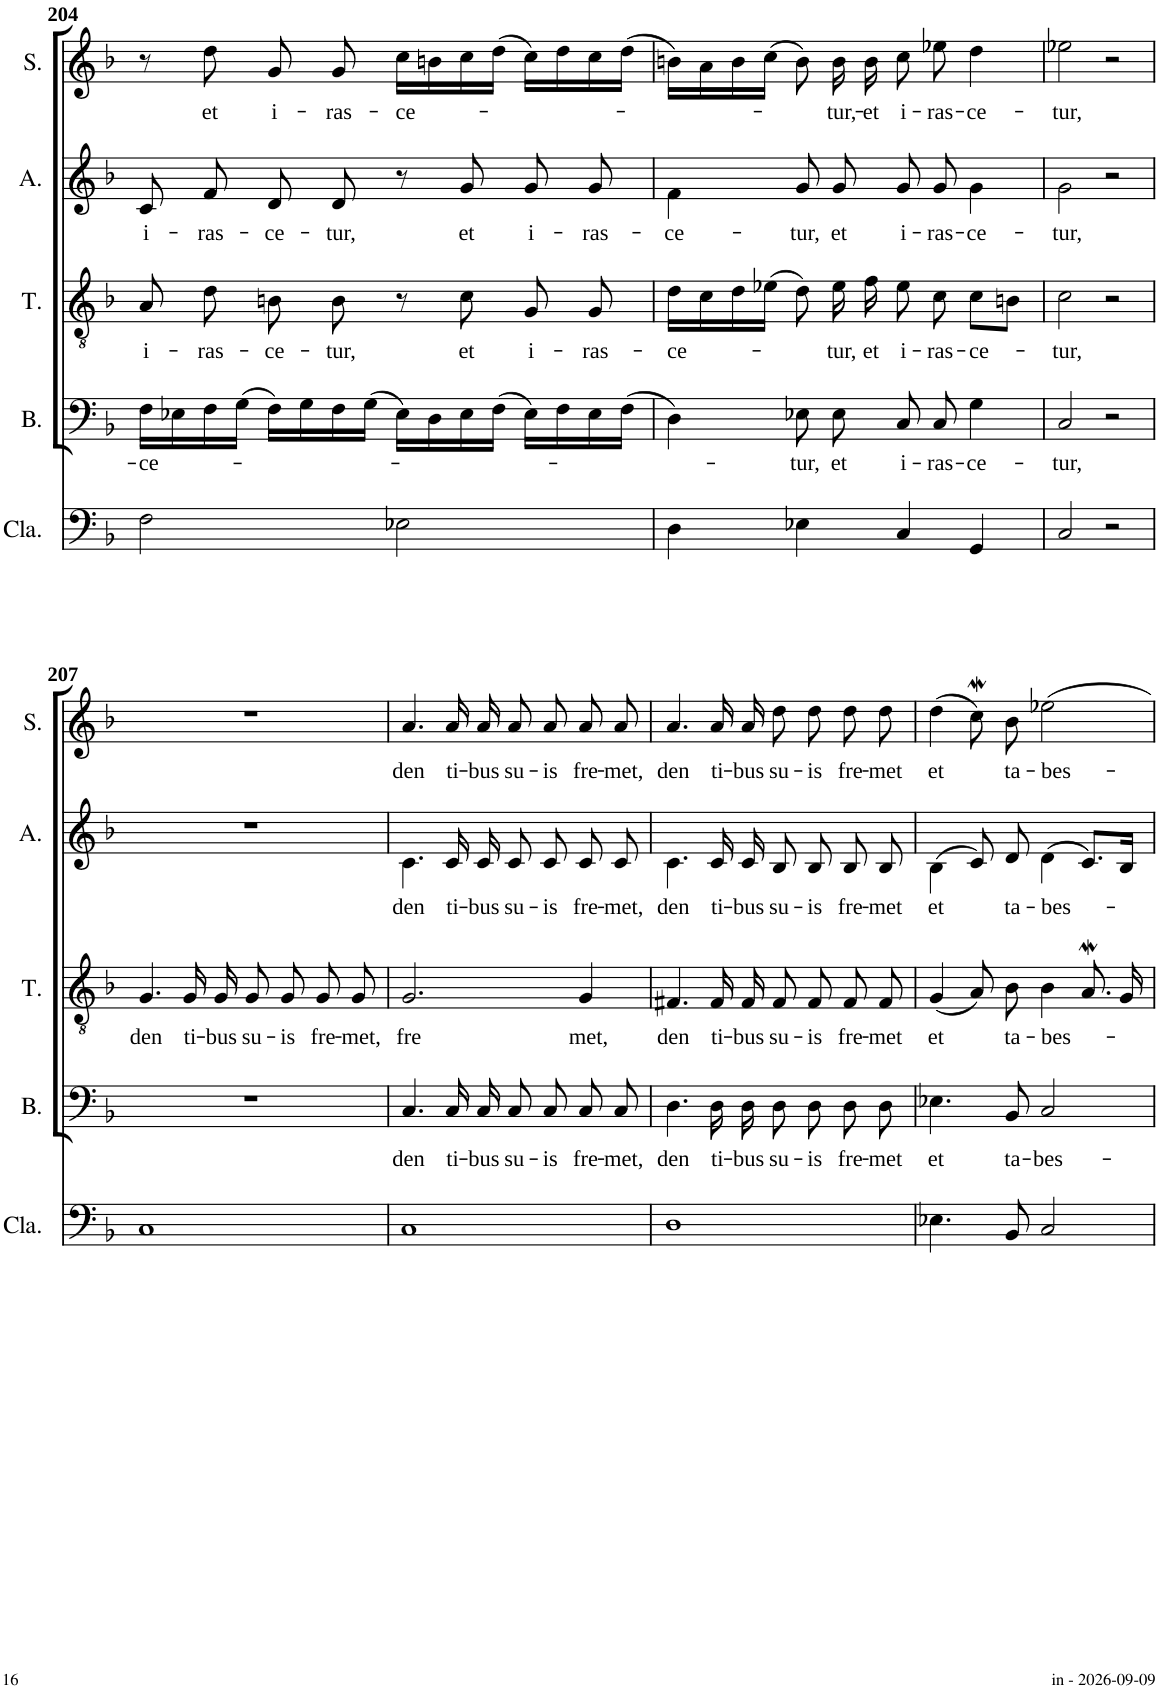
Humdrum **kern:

**kern	**kern	**text	**kern	**text	**kern	**text	**kern	**text
*part5	*part4	*part4	*part3	*part3	*part2	*part2	*part1	*part1
*staff5	*staff4	*staff4	*staff3	*staff3	*staff2	*staff2	*staff1	*staff1
*I"Clavecin	*I"Basse	*	*I"Ténor	*	*I"Alto	*	*I"Soprano	*
*I'Cla.	*I'B.	*	*I'T.	*	*I'A.	*	*I'S.	*
!!LO:PB:g=z
*clefF4	*clefF4	*	*clefGv2	*	*clefG2	*	*clefG2	*
*k[b-]	*k[b-]	*	*k[b-]	*	*k[b-]	*	*k[b-]	*
*M4/4	*M4/4	*	*M4/4	*	*M4/4	*	*M4/4	*
*met(c)	*met(c)	*	*met(c)	*	*met(c)	*	*met(c)	*
=204	=204	=204	=204	=204	=204	=204	=204	=204
!	!	!LO:LY:b	!	!LO:LY:b	!	!LO:LY:b	!	!
2F\	16F\LL	-ce-	8A/	i-	8c/	i-	8r	.
.	16E-X\	.	.	.	.	.	.	.
!	!	!	!	!LO:LY:b	!	!LO:LY:b	!	!LO:LY:b
.	16F\	.	8d\	-ras-	8f/	-ras-	8dd\	et
.	(16G\JJ	.	.	.	.	.	.	.
!	!	!	!	!LO:LY:b	!	!LO:LY:b	!	!LO:LY:b
.	16F\LL)	.	8Bn\	-ce-	8d/	-ce-	8g/	i-
.	16G\	.	.	.	.	.	.	.
!	!	!	!	!LO:LY:b	!	!LO:LY:b	!	!LO:LY:b
.	16F\	.	8B\	-tur,	8d/	-tur,	8g/	-ras-
.	(16G\JJ	.	.	.	.	.	.	.
!	!	!	!	!	!	!	!	!LO:LY:b
2E-X\	16E-\LL)	.	8r	.	8r	.	16cc\LL	-ce-
.	16D\	.	.	.	.	.	16bn\	.
!	!	!	!	!LO:LY:b	!	!LO:LY:b	!	!
.	16E-\	.	8c\	et	8g/	et	16cc\	.
.	(16F\JJ	.	.	.	.	.	(16dd\JJ	.
!	!	!	!	!LO:LY:b	!	!LO:LY:b	!	!
.	16E-\LL)	.	8G/	i-	8g/	i-	16cc\LL)	.
.	16F\	.	.	.	.	.	16dd\	.
!	!	!	!	!LO:LY:b	!	!LO:LY:b	!	!
.	16E-\	.	8G/	-ras-	8g/	-ras-	16cc\	.
.	(16F\JJ	.	.	.	.	.	(16dd\JJ	.
=205	=205	=205	=205	=205	=205	=205	=205	=205
!	!	!	!	!LO:LY:b	!	!LO:LY:b	!	!
4D\	4D\)	.	16d\LL	ce-	4f\	ce-	16bn\LL)	.
.	.	.	16c\	.	.	.	16a\	.
.	.	.	16d\	.	.	.	16b\	.
.	.	.	(16e-X\JJ	.	.	.	(16cc\JJ	.
!	!	!LO:LY:b	!	!	!	!LO:LY:b	!	!
4E-X\	8E-X\	-tur,	8d\)	.	8g/	-tur,	8b\)	.
!	!	!LO:LY:b	!	!LO:LY:b	!	!LO:LY:b	!	!LO:LY:b
.	8E-\	et	16e-\	-tur,	8g/	et	16b\	-tur,-
!	!	!	!	!LO:LY:b	!	!	!	!LO:LY:b
.	.	.	16f\	et	.	.	16b\	-et
!	!	!LO:LY:b	!	!LO:LY:b	!	!LO:LY:b	!	!LO:LY:b
4C/	8C/	i-	8e-\	i-	8g/	i-	8cc\	i-
!	!	!LO:LY:b	!	!LO:LY:b	!	!LO:LY:b	!	!LO:LY:b
.	8C/	-ras-	8c\	-ras-	8g/	-ras-	8ee-X\	-ras-
!	!	!LO:LY:b	!	!LO:LY:b	!	!LO:LY:b	!	!LO:LY:b
4GG/	4G\	-ce-	8c\L	-ce-	4g\	-ce-	4dd\	-ce-
.	.	.	8Bn\J	.	.	.	.	.
=206	=206	=206	=206	=206	=206	=206	=206	=206
!	!	!LO:LY:b	!	!LO:LY:b	!	!LO:LY:b	!	!LO:LY:b
2C/	2C/	-tur,	2c\	tur,	2g\	-tur,	2ee-X\	-tur,
2r	2r	.	2r	.	2r	.	2r	.
!!LO:LB:g=z
=207	=207	=207	=207	=207	=207	=207	=207	=207
!	!	!	!	!LO:LY:b	!	!	!	!
1C	1r	.	4.G/	den	1r	.	1r	.
!	!	!	!	!LO:LY:b	!	!	!	!
.	.	.	16G/	ti-	.	.	.	.
!	!	!	!	!LO:LY:b	!	!	!	!
.	.	.	16G/	-bus	.	.	.	.
!	!	!	!	!LO:LY:b	!	!	!	!
.	.	.	8G/	su-	.	.	.	.
!	!	!	!	!LO:LY:b	!	!	!	!
.	.	.	8G/	-is	.	.	.	.
!	!	!	!	!LO:LY:b	!	!	!	!
.	.	.	8G/	fre-	.	.	.	.
!	!	!	!	!LO:LY:b	!	!	!	!
.	.	.	8G/	-met,	.	.	.	.
=208	=208	=208	=208	=208	=208	=208	=208	=208
!	!	!LO:LY:b	!	!LO:LY:b	!	!LO:LY:b	!	!LO:LY:b
1C	4.C/	den	2.G/	fre	4.c\	den	4.a/	den
!	!	!LO:LY:b	!	!	!	!LO:LY:b	!	!LO:LY:b
.	16C/	ti-	.	.	16c/	ti-	16a/	ti-
!	!	!LO:LY:b	!	!	!	!LO:LY:b	!	!LO:LY:b
.	16C/	-bus	.	.	16c/	-bus	16a/	-bus
!	!	!LO:LY:b	!	!	!	!LO:LY:b	!	!LO:LY:b
.	8C/	su-	.	.	8c/	su-	8a/	su-
!	!	!LO:LY:b	!	!	!	!LO:LY:b	!	!LO:LY:b
.	8C/	-is	.	.	8c/	-is	8a/	-is
!	!	!LO:LY:b	!	!LO:LY:b	!	!LO:LY:b	!	!LO:LY:b
.	8C/	fre-	4G/	met,	8c/	fre-	8a/	fre-
!	!	!LO:LY:b	!	!	!	!LO:LY:b	!	!LO:LY:b
.	8C/	-met,	.	.	8c/	-met,	8a/	-met,
=209	=209	=209	=209	=209	=209	=209	=209	=209
!	!	!LO:LY:b	!	!LO:LY:b	!	!LO:LY:b	!	!LO:LY:b
1D	4.D\	den	4.F#X/	den	4.c\	den	4.a/	den
!	!	!LO:LY:b	!	!LO:LY:b	!	!LO:LY:b	!	!LO:LY:b
.	16D\	ti-	16F#/	ti-	16c/	ti-	16a/	ti-
!	!	!LO:LY:b	!	!LO:LY:b	!	!LO:LY:b	!	!LO:LY:b
.	16D\	-bus	16F#/	-bus	16c/	-bus	16a/	-bus
!	!	!LO:LY:b	!	!LO:LY:b	!	!LO:LY:b	!	!LO:LY:b
.	8D\	su-	8F#/	su-	8B-/	su-	8dd\	su-
!	!	!LO:LY:b	!	!LO:LY:b	!	!LO:LY:b	!	!LO:LY:b
.	8D\	-is	8F#/	-is	8B-/	-is	8dd\	-is
!	!	!LO:LY:b	!	!LO:LY:b	!	!LO:LY:b	!	!LO:LY:b
.	8D\	fre-	8F#/	fre-	8B-/	fre-	8dd\	fre-
!	!	!LO:LY:b	!	!LO:LY:b	!	!LO:LY:b	!	!LO:LY:b
.	8D\	-met	8F#/	-met	8B-/	-met	8dd\	-met
=210	=210	=210	=210	=210	=210	=210	=210	=210
!	!	!LO:LY:b	!	!LO:LY:b	!	!LO:LY:b	!	!LO:LY:b
4.E-X\	4.E-X\	et	(4G/	et	(4B-\	et	(4dd\	et
.	.	.	8A/)	.	8c/)	.	8ccW\)	.
!	!	!LO:LY:b	!	!LO:LY:b	!	!LO:LY:b	!	!LO:LY:b
8BB-/	8BB-/	ta-	8B-\	ta-	8d/	ta-	8b-\	ta-
!	!	!LO:LY:b	!	!LO:LY:b	!	!LO:LY:b	!	!LO:LY:b
2C/	2C/	-bes-	4B-\	-bes-	(4d\	-bes-	2ee-X\	-bes-
.	.	.	8.AW/	.	8.c/L)	.	.	.
.	.	.	16G/	.	16B-/Jk	.	.	.
=	=	=	=	=	=	=	=	=
*-	*-	*-	*-	*-	*-	*-	*-	*-
